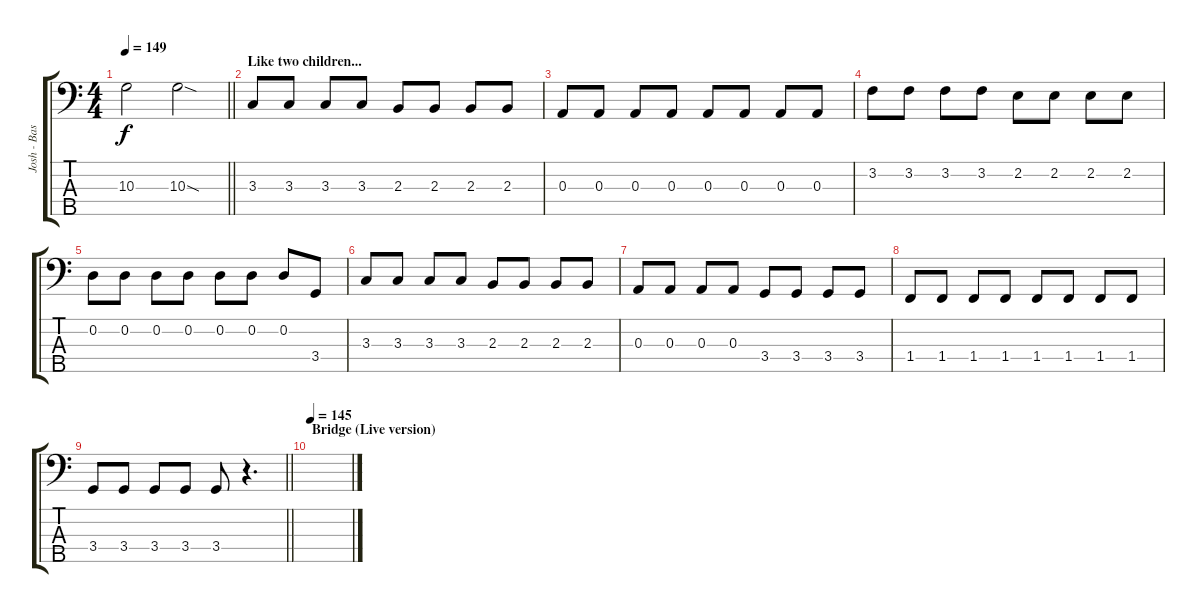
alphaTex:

\track ("Josh - Bass" "Josh - Bas") {instrument electricbassfinger}
\staff {score tabs}
\tuning (G2 D2 A1 E1 B0) {hide}
\ts (4 4)
\tempo 149
\clef f4
\barLineRight lightlight
\ks c
10.3.2{dy f} 10.3{sod}.2 |
\section ("" "Like two children...")
3.3.8 3.3.8 3.3.8 3.3.8 2.3.8 2.3.8 2.3.8 2.3.8 |
0.3.8 0.3.8 0.3.8 0.3.8 0.3.8 0.3.8 0.3.8 0.3.8 |
3.2.8 3.2.8 3.2.8 3.2.8 2.2.8 2.2.8 2.2.8 2.2.8 |
0.2.8 0.2.8 0.2.8 0.2.8 0.2.8 0.2.8 0.2.8 3.4.8 |
3.3.8 3.3.8 3.3.8 3.3.8 2.3.8 2.3.8 2.3.8 2.3.8 |
0.3.8 0.3.8 0.3.8 0.3.8 3.4.8 3.4.8 3.4.8 3.4.8 |
1.4.8 1.4.8 1.4.8 1.4.8 1.4.8 1.4.8 1.4.8 1.4.8 |
\barLineRight lightlight
3.4.8 3.4.8 3.4.8 3.4.8 3.4.8 r.4{d} |
\section ("" "Bridge (Live version)")
\tempo 145
